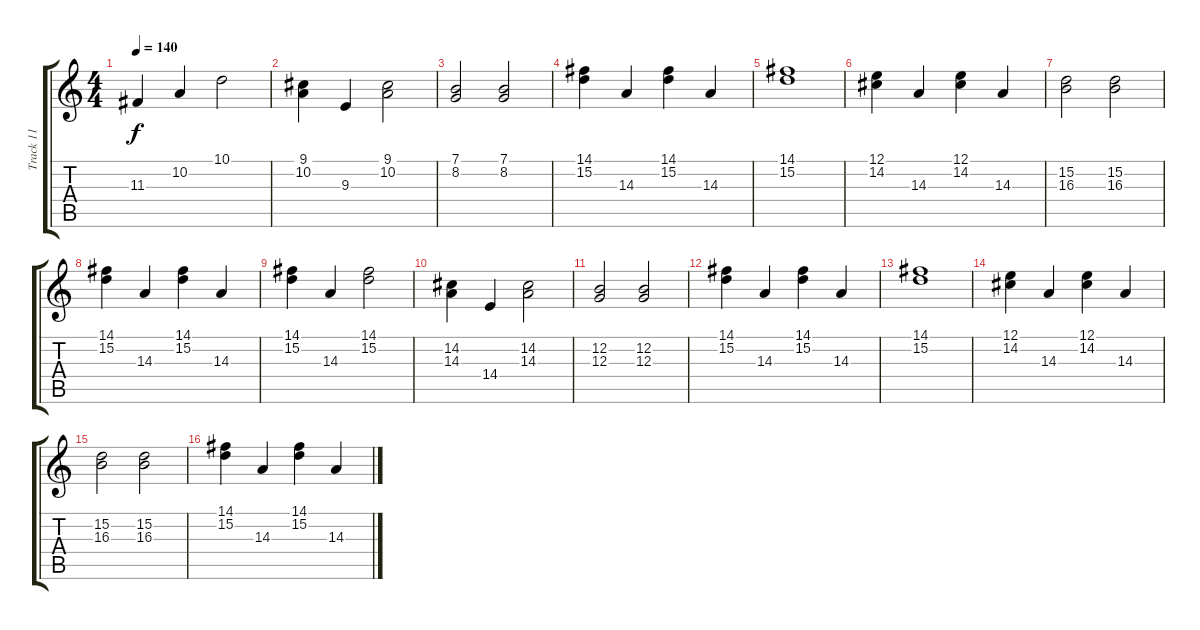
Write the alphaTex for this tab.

\track ("Track 11" "Track 11") {instrument percussiveorgan}
\staff {score tabs}
\tuning (E4 B3 G3 D3 A2 E2) {hide}
\ts (4 4)
\tempo 140
\clef g2
\ks c
11.3.4{dy f} 10.2.4 10.1.2 |
(9.1 10.2).4 9.3.4 (9.1 10.2).2 |
(7.1 8.2).2 (7.1 8.2).2 |
(14.1 15.2).4 14.3.4 (14.1 15.2).4 14.3.4 |
(14.1 15.2).1 |
(12.1 14.2).4 14.3.4 (12.1 14.2).4 14.3.4 |
(15.2 16.3).2 (15.2 16.3).2 |
(14.1 15.2).4 14.3.4 (14.1 15.2).4 14.3.4 |
(14.1 15.2).4 14.3.4 (14.1 15.2).2 |
(14.2 14.3).4 14.4.4 (14.2 14.3).2 |
(12.2 12.3).2 (12.2 12.3).2 |
(14.1 15.2).4 14.3.4 (14.1 15.2).4 14.3.4 |
(14.1 15.2).1 |
(12.1 14.2).4 14.3.4 (12.1 14.2).4 14.3.4 |
(15.2 16.3).2 (15.2 16.3).2 |
(14.1 15.2).4 14.3.4 (14.1 15.2).4 14.3.4
